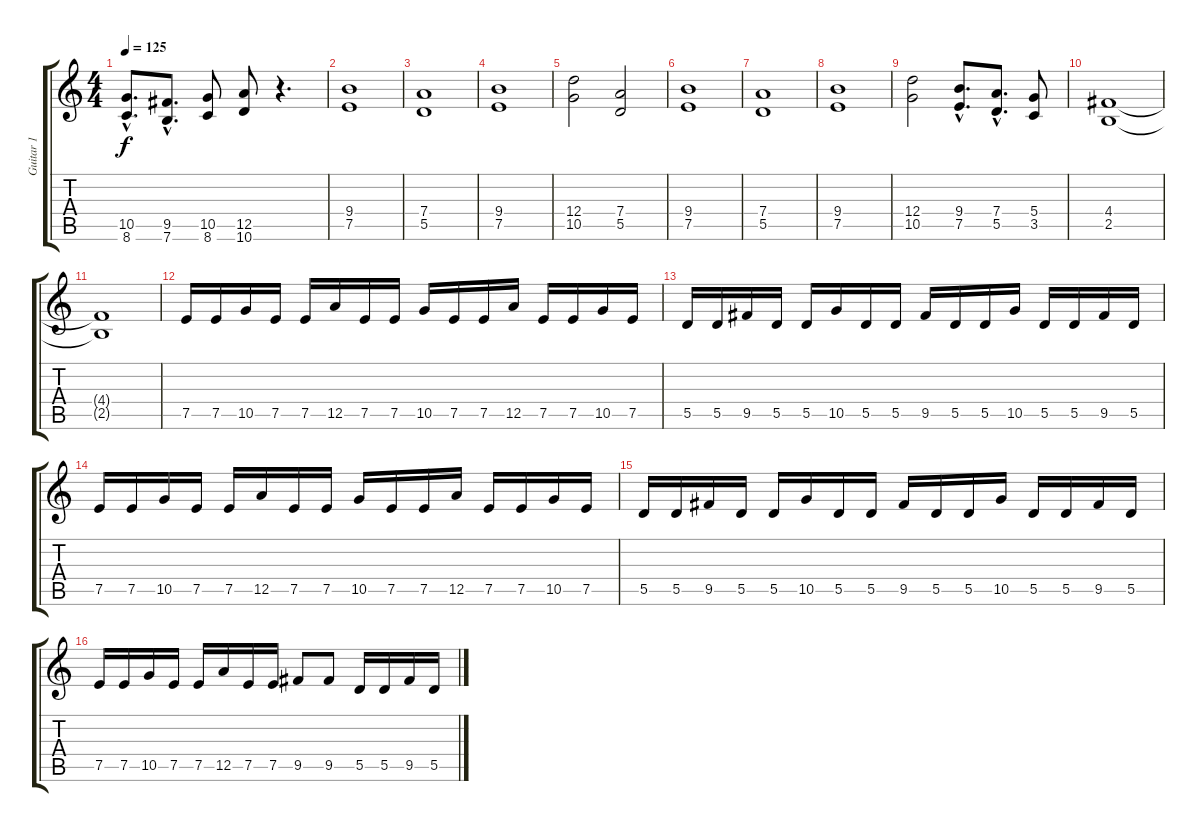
\track ("Guitar 1" "Guitar 1") {instrument distortionguitar}
\staff {score tabs}
\tuning (E4 B3 G3 D3 A2 E2) {hide}
\ts (4 4)
\tempo 125
\clef g2
\ks c
(10.5{hac} 8.6{hac}).8{d dy f} (9.5{hac} 7.6{hac}).8{d} (10.5 8.6).8 (12.5 10.6).8 r.4{d} |
(9.4 7.5).1 |
(7.4 5.5).1 |
(9.4 7.5).1 |
(12.4 10.5).2 (7.4 5.5).2 |
(9.4 7.5).1 |
(7.4 5.5).1 |
(9.4 7.5).1 |
(12.4 10.5).2 (9.4{hac} 7.5{hac}).8{d} (7.4{hac} 5.5{hac}).8{d} (5.4 3.5).8 |
(4.4 2.5).1 |
(4.4{t} 2.5{t}).1 |
7.5.16 7.5.16 10.5.16 7.5.16 7.5.16 12.5.16 7.5.16 7.5.16 10.5.16 7.5.16 7.5.16 12.5.16 7.5.16 7.5.16 10.5.16 7.5.16 |
5.5.16 5.5.16 9.5.16 5.5.16 5.5.16 10.5.16 5.5.16 5.5.16 9.5.16 5.5.16 5.5.16 10.5.16 5.5.16 5.5.16 9.5.16 5.5.16 |
7.5.16 7.5.16 10.5.16 7.5.16 7.5.16 12.5.16 7.5.16 7.5.16 10.5.16 7.5.16 7.5.16 12.5.16 7.5.16 7.5.16 10.5.16 7.5.16 |
5.5.16 5.5.16 9.5.16 5.5.16 5.5.16 10.5.16 5.5.16 5.5.16 9.5.16 5.5.16 5.5.16 10.5.16 5.5.16 5.5.16 9.5.16 5.5.16 |
7.5.16 7.5.16 10.5.16 7.5.16 7.5.16 12.5.16 7.5.16 7.5.16 9.5.8 9.5.8 5.5.16 5.5.16 9.5.16 5.5.16
